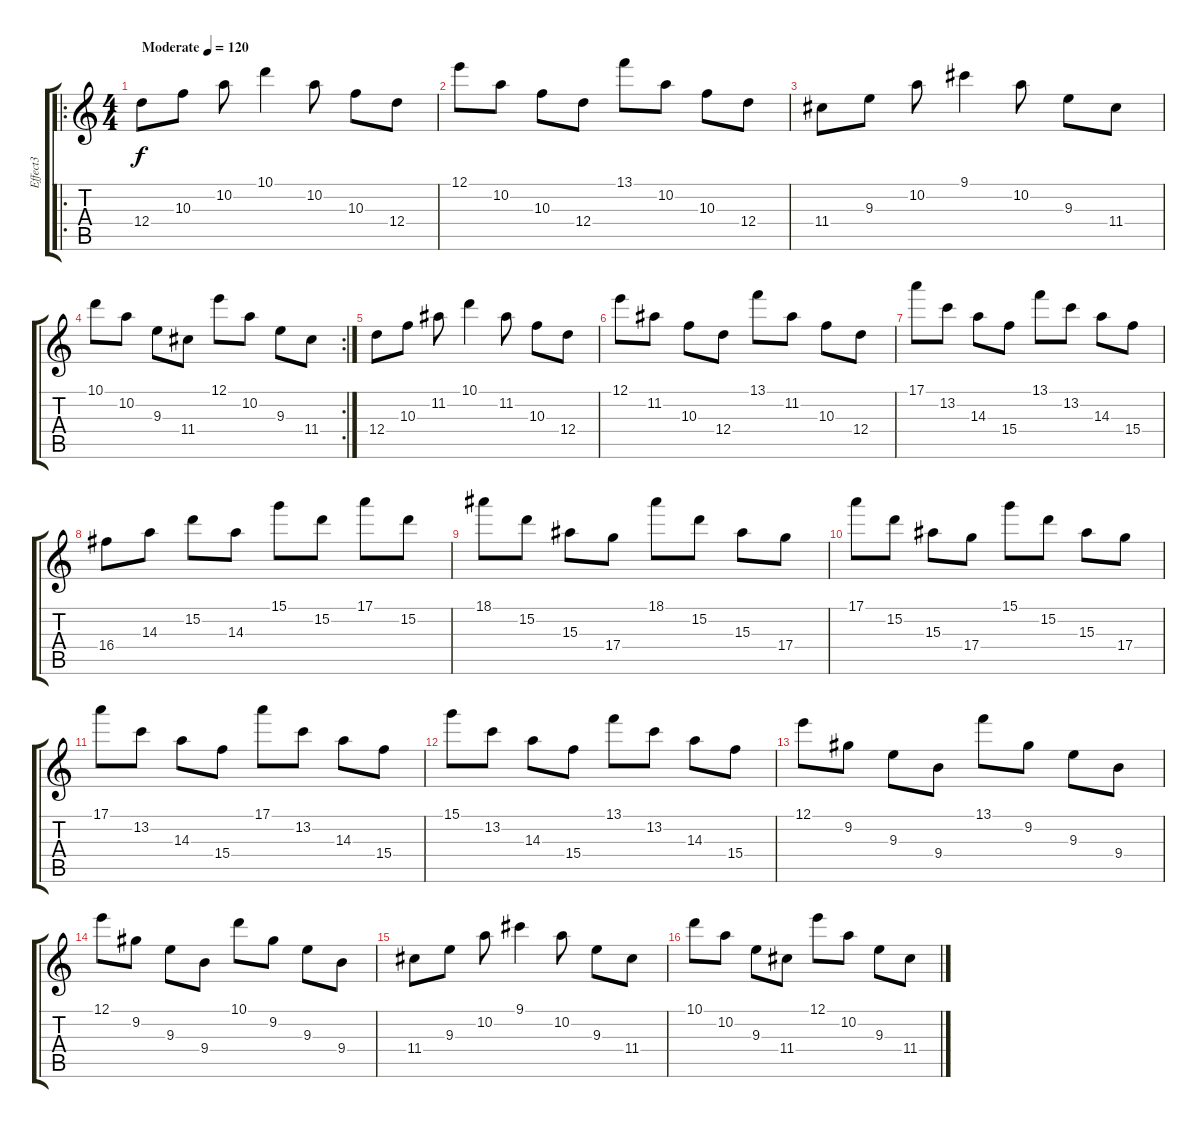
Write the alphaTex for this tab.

\track ("Effect3" "Effect3") {instrument overdrivenguitar}
\staff {score tabs}
\tuning (E4 B3 G3 D3 A2 E2) {hide}
\ro
\ts (4 4)
\tempo (120 "Moderate")
\clef g2
\ks c
12.4.8{dy f instrument overdrivenguitar} 10.3.8 10.2.8 10.1.4 10.2.8 10.3.8 12.4.8 |
12.1.8 10.2.8 10.3.8 12.4.8 13.1.8 10.2.8 10.3.8 12.4.8 |
11.4.8 9.3.8 10.2.8 9.1.4 10.2.8 9.3.8 11.4.8 |
\rc 2
10.1.8 10.2.8 9.3.8 11.4.8 12.1.8 10.2.8 9.3.8 11.4.8 |
12.4.8 10.3.8 11.2.8 10.1.4 11.2.8 10.3.8 12.4.8 |
12.1.8 11.2.8 10.3.8 12.4.8 13.1.8 11.2.8 10.3.8 12.4.8 |
17.1.8 13.2.8 14.3.8 15.4.8 13.1.8 13.2.8 14.3.8 15.4.8 |
16.4.8 14.3.8 15.2.8 14.3.8 15.1.8 15.2.8 17.1.8 15.2.8 |
18.1.8 15.2.8 15.3.8 17.4.8 18.1.8 15.2.8 15.3.8 17.4.8 |
17.1.8 15.2.8 15.3.8 17.4.8 15.1.8 15.2.8 15.3.8 17.4.8 |
17.1.8 13.2.8 14.3.8 15.4.8 17.1.8 13.2.8 14.3.8 15.4.8 |
15.1.8 13.2.8 14.3.8 15.4.8 13.1.8 13.2.8 14.3.8 15.4.8 |
12.1.8 9.2.8 9.3.8 9.4.8 13.1.8 9.2.8 9.3.8 9.4.8 |
12.1.8 9.2.8 9.3.8 9.4.8 10.1.8 9.2.8 9.3.8 9.4.8 |
11.4.8 9.3.8 10.2.8 9.1.4 10.2.8 9.3.8 11.4.8 |
10.1.8 10.2.8 9.3.8 11.4.8 12.1.8 10.2.8 9.3.8 11.4.8
